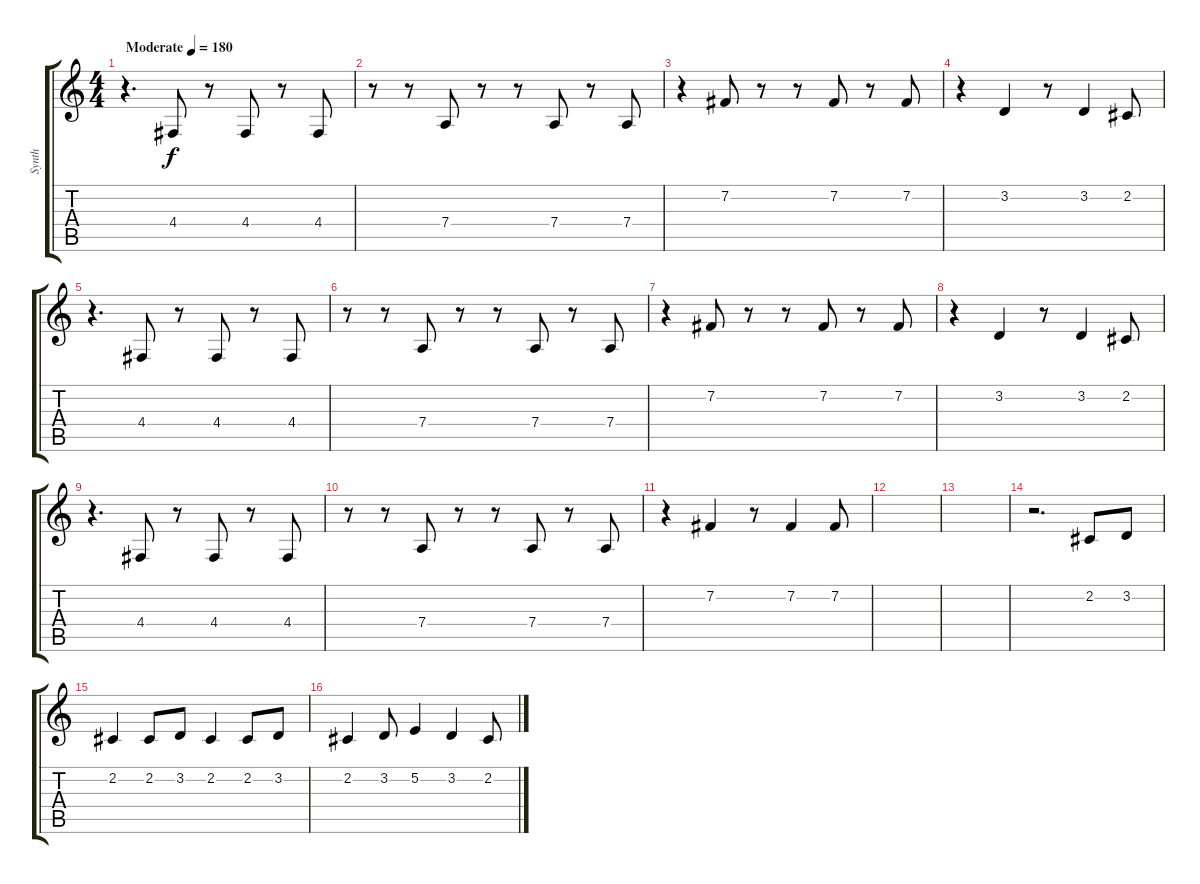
\track ("Synth" "Synth") {instrument lead2sawtooth}
\staff {score tabs}
\tuning (E4 B3 G3 D3 A2 E2) {hide}
\ts (4 4)
\tempo (180 "Moderate")
\clef g2
\ks c
r.4{d dy f instrument lead2sawtooth} 4.4.8 r.8 4.4.8 r.8 4.4.8 |
r.8 r.8 7.4.8 r.8 r.8 7.4.8 r.8 7.4.8 |
r.4 7.2.8 r.8 r.8 7.2.8 r.8 7.2.8 |
r.4 3.2.4 r.8 3.2.4 2.2.8 |
r.4{d} 4.4.8 r.8 4.4.8 r.8 4.4.8 |
r.8 r.8 7.4.8 r.8 r.8 7.4.8 r.8 7.4.8 |
r.4 7.2.8 r.8 r.8 7.2.8 r.8 7.2.8 |
r.4 3.2.4 r.8 3.2.4 2.2.8 |
r.4{d} 4.4.8 r.8 4.4.8 r.8 4.4.8 |
r.8 r.8 7.4.8 r.8 r.8 7.4.8 r.8 7.4.8 |
r.4 7.2.4 r.8 7.2.4 7.2.8 |
|
|
r.2{d} 2.2.8 3.2.8 |
2.2.4 2.2.8 3.2.8 2.2.4 2.2.8 3.2.8 |
2.2.4 3.2.8 5.2.4 3.2.4 2.2.8
